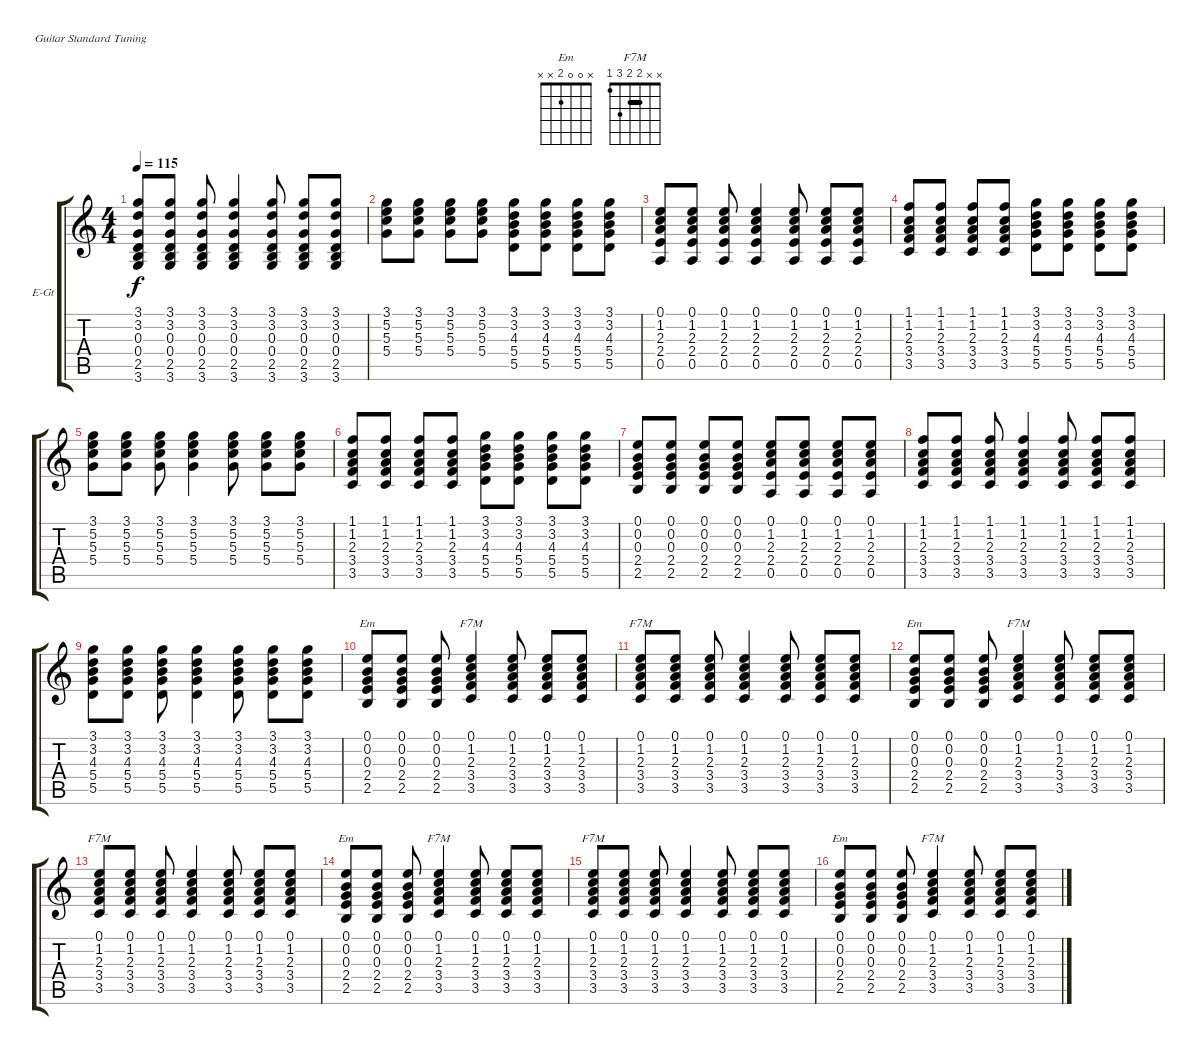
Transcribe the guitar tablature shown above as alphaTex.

\defaultSystemsLayout 4
\bracketExtendMode groupsimilarinstruments
\firstSystemTrackNameOrientation horizontal
\otherSystemsTrackNameOrientation horizontal
\track ("Electric Guitar" "E-Gt") {instrument electricguitarclean}
\staff {score tabs}
\tuning (E4 B3 G3 D3 A2 E2)
\chord ("Em" x 0 0 2 x x)
\chord ("F7M" x x 2 2 3 1) {barre 2}
\ts (4 4)
\tempo 115
\clef g2
\ks c
(3.1 3.2 0.3 0.4 2.5 3.6).8{dy f} (3.1 3.2 0.3 0.4 2.5 3.6).8 (3.1 3.2 0.3 0.4 2.5 3.6).8 (3.1 3.2 0.3 0.4 2.5 3.6).4 (3.1 3.2 0.3 0.4 2.5 3.6).8 (3.1 3.2 0.3 0.4 2.5 3.6).8 (3.1 3.2 0.3 0.4 2.5 3.6).8 |
(3.1 5.2 5.3 5.4).8 (3.1 5.2 5.3 5.4).8 (3.1 5.2 5.3 5.4).8 (3.1 5.2 5.3 5.4).8 (3.1 3.2 4.3 5.4 5.5).8 (3.1 3.2 4.3 5.4 5.5).8 (3.1 3.2 4.3 5.4 5.5).8 (3.1 3.2 4.3 5.4 5.5).8 |
(0.1 1.2 2.3 2.4 0.5).8 (0.1 1.2 2.3 2.4 0.5).8 (0.1 1.2 2.3 2.4 0.5).8 (0.1 1.2 2.3 2.4 0.5).4 (0.1 1.2 2.3 2.4 0.5).8 (0.1 1.2 2.3 2.4 0.5).8 (0.1 1.2 2.3 2.4 0.5).8 |
(3.5 3.4 2.3 1.2 1.1).8 (3.5 3.4 2.3 1.2 1.1).8 (3.5 3.4 2.3 1.2 1.1).8 (3.5 3.4 2.3 1.2 1.1).8 (5.5 5.4 4.3 3.2 3.1).8 (5.5 5.4 4.3 3.2 3.1).8 (5.5 5.4 4.3 3.2 3.1).8 (5.5 5.4 4.3 3.2 3.1).8 |
(3.1 5.2 5.3 5.4).8 (3.1 5.2 5.3 5.4).8 (3.1 5.2 5.3 5.4).8 (3.1 5.2 5.3 5.4).4 (3.1 5.2 5.3 5.4).8 (3.1 5.2 5.3 5.4).8 (3.1 5.2 5.3 5.4).8 |
(3.5 3.4 2.3 1.2 1.1).8 (3.5 3.4 2.3 1.2 1.1).8 (3.5 3.4 2.3 1.2 1.1).8 (3.5 3.4 2.3 1.2 1.1).8 (5.5 5.4 4.3 3.2 3.1).8 (5.5 5.4 4.3 3.2 3.1).8 (5.5 5.4 4.3 3.2 3.1).8 (5.5 5.4 4.3 3.2 3.1).8 |
(0.1 0.2 0.3 2.4 2.5).8 (0.1 0.2 0.3 2.4 2.5).8 (0.1 0.2 0.3 2.4 2.5).8 (0.1 0.2 0.3 2.4 2.5).8 (0.5 2.4 2.3 1.2 0.1).8 (0.5 2.4 2.3 1.2 0.1).8 (0.5 2.4 2.3 1.2 0.1).8 (0.5 2.4 2.3 1.2 0.1).8 |
(1.1 1.2 2.3 3.4 3.5).8 (1.1 1.2 2.3 3.4 3.5).8 (1.1 1.2 2.3 3.4 3.5).8 (1.1 1.2 2.3 3.4 3.5).4 (1.1 1.2 2.3 3.4 3.5).8 (1.1 1.2 2.3 3.4 3.5).8 (1.1 1.2 2.3 3.4 3.5).8 |
(3.1 3.2 4.3 5.4 5.5).8 (3.1 3.2 4.3 5.4 5.5).8 (3.1 3.2 4.3 5.4 5.5).8 (3.1 3.2 4.3 5.4 5.5).4 (3.1 3.2 4.3 5.4 5.5).8 (3.1 3.2 4.3 5.4 5.5).8 (3.1 3.2 4.3 5.4 5.5).8 |
(0.2 0.1 0.3 2.4 2.5).8{ch "Em"} (0.2 0.1 0.3 2.4 2.5).8 (0.2 0.1 0.3 2.4 2.5).8 (1.2 0.1 2.3 3.4 3.5).4{ch "F7M"} (1.2 0.1 2.3 3.4 3.5).8 (1.2 0.1 2.3 3.4 3.5).8 (1.2 0.1 2.3 3.4 3.5).8 |
(1.2 0.1 2.3 3.4 3.5).8{ch "F7M"} (1.2 0.1 2.3 3.4 3.5).8 (1.2 0.1 2.3 3.4 3.5).8 (1.2 0.1 2.3 3.4 3.5).4 (1.2 0.1 2.3 3.4 3.5).8 (1.2 0.1 2.3 3.4 3.5).8 (1.2 0.1 2.3 3.4 3.5).8 |
(0.2 0.1 0.3 2.4 2.5).8{ch "Em"} (0.2 0.1 0.3 2.4 2.5).8 (0.2 0.1 0.3 2.4 2.5).8 (1.2 0.1 2.3 3.4 3.5).4{ch "F7M"} (1.2 0.1 2.3 3.4 3.5).8 (1.2 0.1 2.3 3.4 3.5).8 (1.2 0.1 2.3 3.4 3.5).8 |
(1.2 0.1 2.3 3.4 3.5).8{ch "F7M"} (1.2 0.1 2.3 3.4 3.5).8 (1.2 0.1 2.3 3.4 3.5).8 (1.2 0.1 2.3 3.4 3.5).4 (1.2 0.1 2.3 3.4 3.5).8 (1.2 0.1 2.3 3.4 3.5).8 (1.2 0.1 2.3 3.4 3.5).8 |
(0.2 0.1 0.3 2.4 2.5).8{ch "Em"} (0.2 0.1 0.3 2.4 2.5).8 (0.2 0.1 0.3 2.4 2.5).8 (1.2 0.1 2.3 3.4 3.5).4{ch "F7M"} (1.2 0.1 2.3 3.4 3.5).8 (1.2 0.1 2.3 3.4 3.5).8 (1.2 0.1 2.3 3.4 3.5).8 |
(1.2 0.1 2.3 3.4 3.5).8{ch "F7M"} (1.2 0.1 2.3 3.4 3.5).8 (1.2 0.1 2.3 3.4 3.5).8 (1.2 0.1 2.3 3.4 3.5).4 (1.2 0.1 2.3 3.4 3.5).8 (1.2 0.1 2.3 3.4 3.5).8 (1.2 0.1 2.3 3.4 3.5).8 |
(0.2 0.1 0.3 2.4 2.5).8{ch "Em"} (0.2 0.1 0.3 2.4 2.5).8 (0.2 0.1 0.3 2.4 2.5).8 (1.2 0.1 2.3 3.4 3.5).4{ch "F7M"} (1.2 0.1 2.3 3.4 3.5).8 (1.2 0.1 2.3 3.4 3.5).8 (1.2 0.1 2.3 3.4 3.5).8
